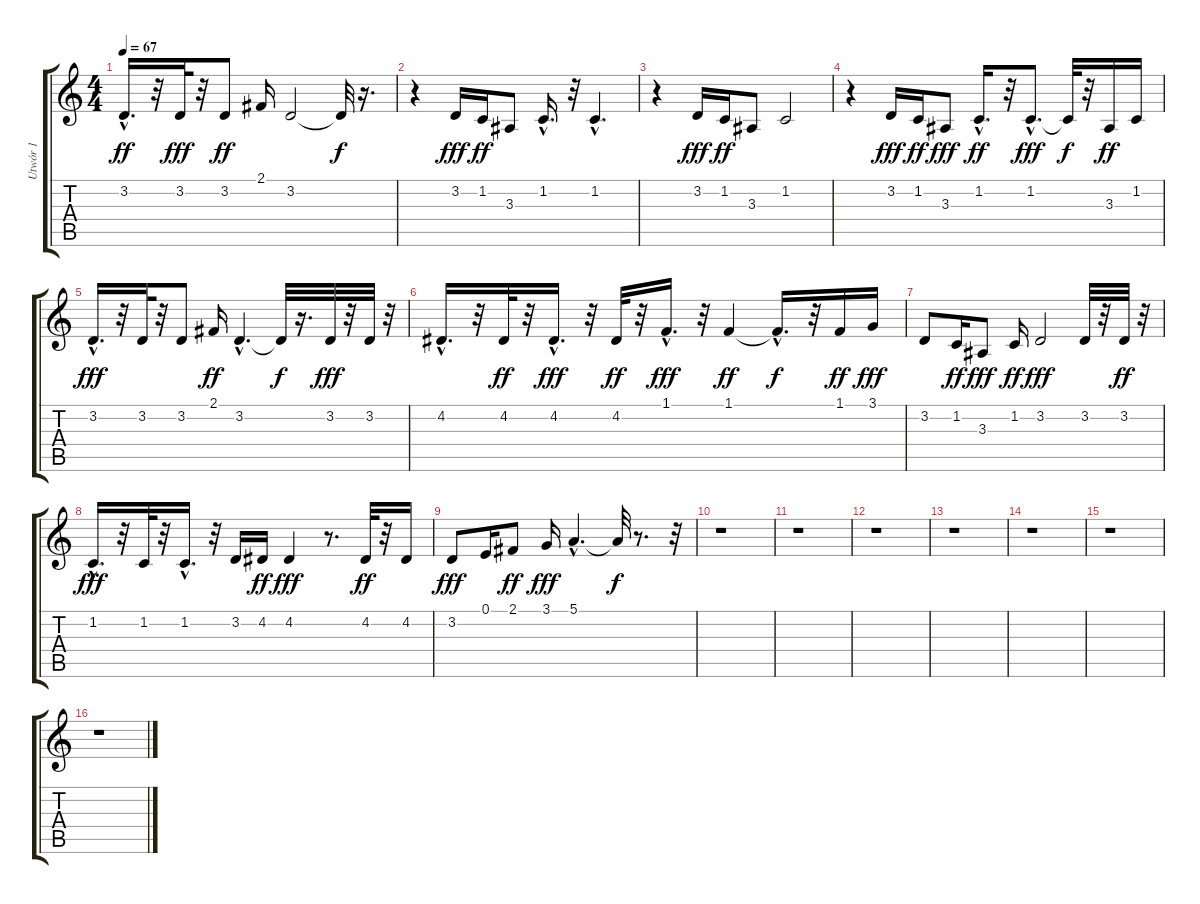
\track ("Utwór 1" "Utwór 1") {instrument clarinet}
\staff {score tabs}
\tuning (E4 B3 G3 D3 A2 E2) {hide}
\ts (4 4)
\tempo 67
\clef g2
\ks c
3.2{hac}.16{d dy ff} r.32 3.2.32{dy fff} r.32 3.2.8{dy ff} 2.1.16 3.2.2 3.2{t}.32{dy f} r.16{d} |
r.4 3.2.16{dy fff} 1.2.16{dy ff} 3.3.8 1.2{hac}.16{d} r.32 1.2{hac}.4{d} |
r.4 3.2.16{dy fff} 1.2.16{dy ff} 3.3.8 1.2.2 |
r.4 3.2.16{dy fff} 1.2.16{dy ff} 3.3.8{dy fff} 1.2{hac}.16{d dy ff} r.32 1.2{hac}.8{d dy fff} 1.2{t}.32{dy f} r.32 3.3.16{dy ff} 1.2.16 |
3.2{hac}.16{d dy fff} r.32 3.2.32 r.32 3.2.8 2.1.16{dy ff} 3.2{hac}.4{d} 3.2{t}.32{dy f} r.16{d} 3.2.32{dy fff} r.32 3.2.32 r.32 |
4.2{hac}.16{d} r.32 4.2.32{dy ff} r.32 4.2{hac}.16{d dy fff} r.32 4.2.32{dy ff} r.32 1.1{hac}.16{d dy fff} r.32 1.1.4{dy ff} 1.1{hac t}.16{d dy f} r.32 1.1.16{dy ff} 3.1.16{dy fff} |
3.2.8 1.2.16{dy ff} 3.3.8{dy fff} 1.2.16{dy ff} 3.2.2{dy fff} 3.2.32 r.32 3.2.32{dy ff} r.32 |
1.2{hac}.16{d dy fff} r.32 1.2.32 r.32 1.2{hac}.16{d} r.32 3.2.16 4.2.16{dy ff} 4.2.4{dy fff} r.8{d} 4.2.32{dy ff} r.32 4.2.16 |
3.2.8{dy fff} 0.1.16 2.1.8{dy ff} 3.1.16{dy fff} 5.1{hac}.4{d} 5.1{t}.32{dy f} r.8{d} r.32 |
r.1 |
r.1 |
r.1 |
r.1 |
r.1 |
r.1 |
r.1
